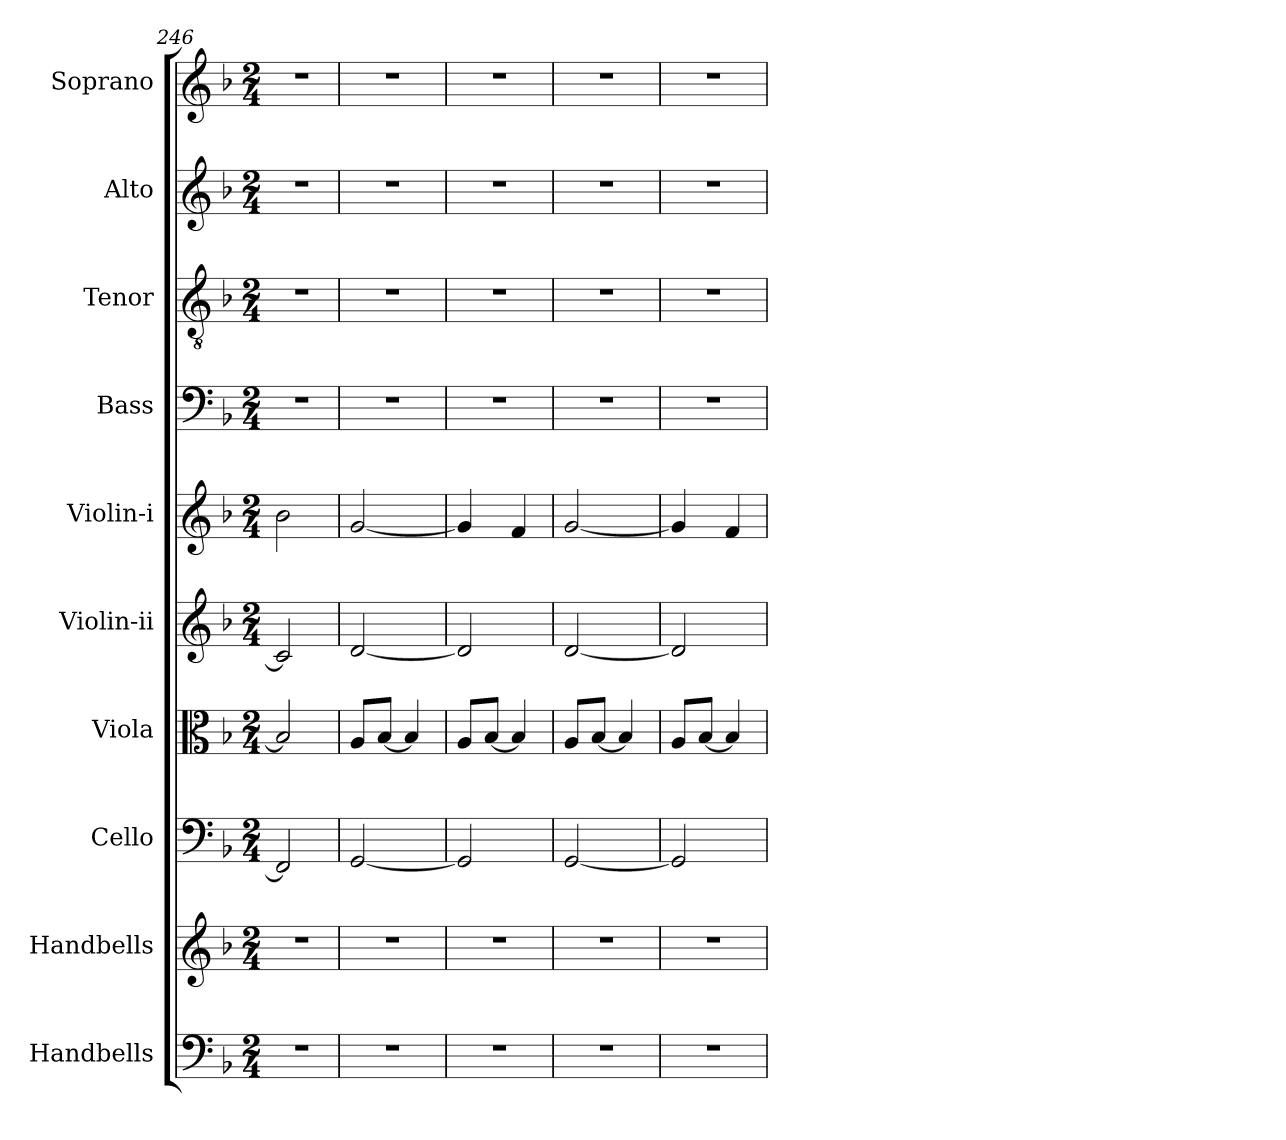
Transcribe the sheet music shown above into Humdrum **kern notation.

**kern	**kern	**kern	**kern	**kern	**kern	**kern	**kern	**kern	**kern
*part10	*part9	*part8	*part7	*part6	*part5	*part4	*part3	*part2	*part1
*staff10	*staff9	*staff8	*staff7	*staff6	*staff5	*staff4	*staff3	*staff2	*staff1
*I"Handbells	*I"Handbells	*I"Cello	*I"Viola	*I"Violin-ii	*I"Violin-i	*I"Bass	*I"Tenor	*I"Alto	*I"Soprano
*	*	*	*I'Vla.	*I'Vln.-ii	*I'Vln.-i	*I'B	*I'T	*I'A	*I'S
*clefF4	*clefG2	*clefF4	*clefC3	*clefG2	*clefG2	*clefF4	*clefGv2	*clefG2	*clefG2
*k[b-]	*k[b-]	*k[b-]	*k[b-]	*k[b-]	*k[b-]	*k[b-]	*k[b-]	*k[b-]	*k[b-]
*F:	*F:	*F:	*F:	*F:	*F:	*F:	*F:	*F:	*F:
*M2/4	*M2/4	*M2/4	*M2/4	*M2/4	*M2/4	*M2/4	*M2/4	*M2/4	*M2/4
=246	=246	=246	=246	=246	=246	=246	=246	=246	=246
!LO:N:vis=1	!LO:N:vis=1	!	!	!	!	!LO:N:vis=1	!LO:N:vis=1	!LO:N:vis=1	!LO:N:vis=1
2r	2r	2FF/]	2B-/]	2c/]	2b-\	2r	2r	2r	2r
=247	=247	=247	=247	=247	=247	=247	=247	=247	=247
!LO:N:vis=1	!LO:N:vis=1	!	!	!	!	!LO:N:vis=1	!LO:N:vis=1	!LO:N:vis=1	!LO:N:vis=1
2r	2r	[<2GG/	8A/L	[<2d/	[<2g/	2r	2r	2r	2r
.	.	.	[<8B-/J	.	.	.	.	.	.
.	.	.	4B-/]	.	.	.	.	.	.
=248	=248	=248	=248	=248	=248	=248	=248	=248	=248
!LO:N:vis=1	!LO:N:vis=1	!	!	!	!	!LO:N:vis=1	!LO:N:vis=1	!LO:N:vis=1	!LO:N:vis=1
2r	2r	2GG/]	8A/L	2d/]	4g/]	2r	2r	2r	2r
.	.	.	[<8B-/J	.	.	.	.	.	.
.	.	.	4B-/]	.	4f/	.	.	.	.
=249	=249	=249	=249	=249	=249	=249	=249	=249	=249
!LO:N:vis=1	!LO:N:vis=1	!	!	!	!	!LO:N:vis=1	!LO:N:vis=1	!LO:N:vis=1	!LO:N:vis=1
2r	2r	[<2GG/	8A/L	[<2d/	[<2g/	2r	2r	2r	2r
.	.	.	[<8B-/J	.	.	.	.	.	.
.	.	.	4B-/]	.	.	.	.	.	.
=250	=250	=250	=250	=250	=250	=250	=250	=250	=250
!LO:N:vis=1	!LO:N:vis=1	!	!	!	!	!LO:N:vis=1	!LO:N:vis=1	!LO:N:vis=1	!LO:N:vis=1
2r	2r	2GG/]	8A/L	2d/]	4g/]	2r	2r	2r	2r
.	.	.	[<8B-/J	.	.	.	.	.	.
.	.	.	4B-/]	.	4f/	.	.	.	.
=	=	=	=	=	=	=	=	=	=
*-	*-	*-	*-	*-	*-	*-	*-	*-	*-
